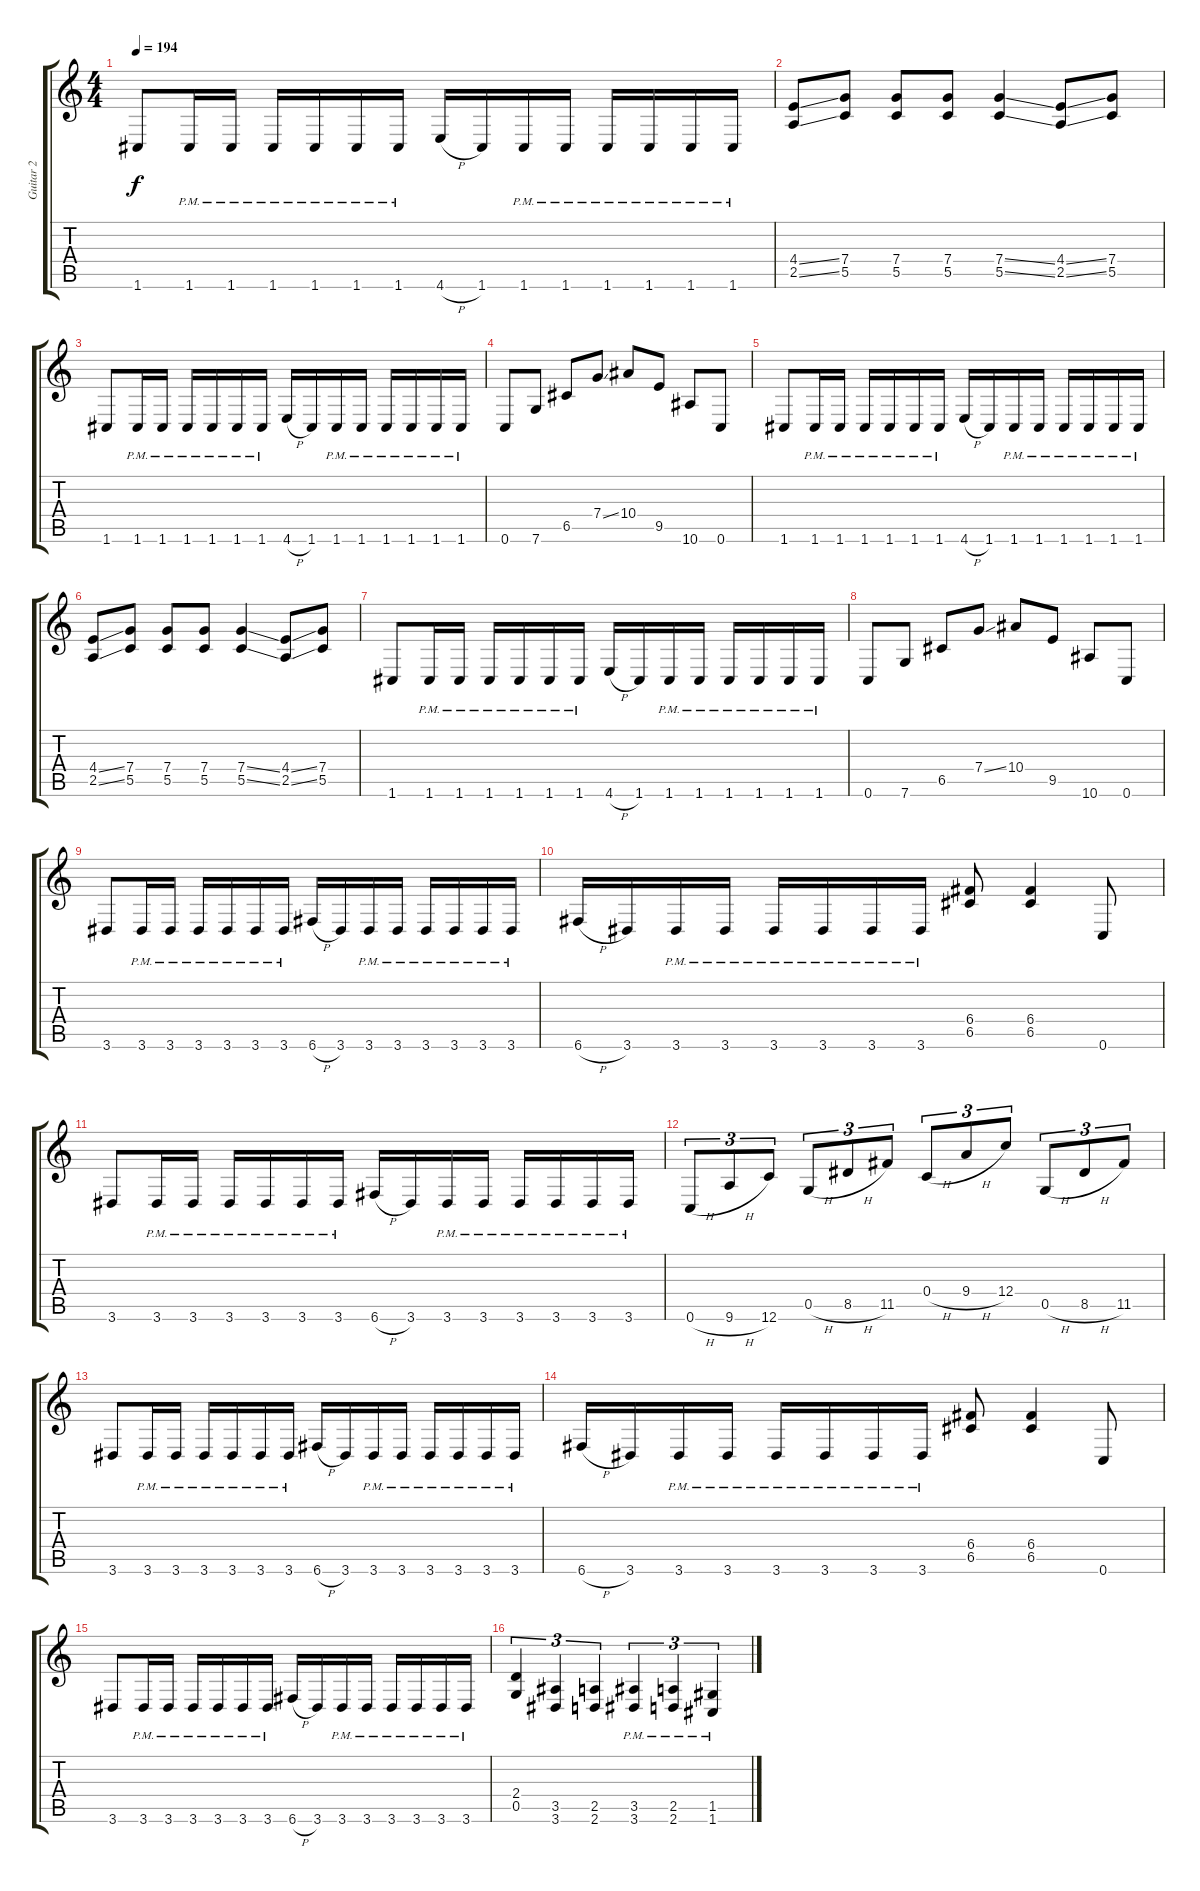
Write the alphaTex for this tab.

\track ("Guitar 2" "Guitar 2") {instrument distortionguitar}
\staff {score tabs}
\tuning (D4 A3 F3 C3 G2 C2) {hide}
\ts (4 4)
\tempo 194
\clef g2
\ks c
1.6.8{dy f} 1.6{pm}.16 1.6{pm}.16 1.6{pm}.16 1.6{pm}.16 1.6{pm}.16 1.6{pm}.16 4.6{h}.16 1.6.16 1.6{pm}.16 1.6{pm}.16 1.6{pm}.16 1.6{pm}.16 1.6{pm}.16 1.6{pm}.16 |
(4.4{ss} 2.5{ss}).8 (7.4 5.5).8 (7.4 5.5).8 (7.4 5.5).8 (7.4{ss} 5.5{ss}).4 (4.4{ss} 2.5{ss}).8 (7.4 5.5).8 |
1.6.8 1.6{pm}.16 1.6{pm}.16 1.6{pm}.16 1.6{pm}.16 1.6{pm}.16 1.6{pm}.16 4.6{h}.16 1.6.16 1.6{pm}.16 1.6{pm}.16 1.6{pm}.16 1.6{pm}.16 1.6{pm}.16 1.6{pm}.16 |
0.6.8 7.6.8 6.5.8 7.4{ss}.8 10.4.8 9.5.8 10.6.8 0.6.8 |
1.6.8 1.6{pm}.16 1.6{pm}.16 1.6{pm}.16 1.6{pm}.16 1.6{pm}.16 1.6{pm}.16 4.6{h}.16 1.6.16 1.6{pm}.16 1.6{pm}.16 1.6{pm}.16 1.6{pm}.16 1.6{pm}.16 1.6{pm}.16 |
(4.4{ss} 2.5{ss}).8 (7.4 5.5).8 (7.4 5.5).8 (7.4 5.5).8 (7.4{ss} 5.5{ss}).4 (4.4{ss} 2.5{ss}).8 (7.4 5.5).8 |
1.6.8 1.6{pm}.16 1.6{pm}.16 1.6{pm}.16 1.6{pm}.16 1.6{pm}.16 1.6{pm}.16 4.6{h}.16 1.6.16 1.6{pm}.16 1.6{pm}.16 1.6{pm}.16 1.6{pm}.16 1.6{pm}.16 1.6{pm}.16 |
0.6.8 7.6.8 6.5.8 7.4{ss}.8 10.4.8 9.5.8 10.6.8 0.6.8 |
3.6.8 3.6{pm}.16 3.6{pm}.16 3.6{pm}.16 3.6{pm}.16 3.6{pm}.16 3.6{pm}.16 6.6{h}.16 3.6.16 3.6{pm}.16 3.6{pm}.16 3.6{pm}.16 3.6{pm}.16 3.6{pm}.16 3.6{pm}.16 |
6.6{h}.16 3.6.16 3.6{pm}.16 3.6{pm}.16 3.6{pm}.16 3.6{pm}.16 3.6{pm}.16 3.6{pm}.16 (6.4 6.5).8 (6.4 6.5).4 0.6.8 |
3.6.8 3.6{pm}.16 3.6{pm}.16 3.6{pm}.16 3.6{pm}.16 3.6{pm}.16 3.6{pm}.16 6.6{h}.16 3.6.16 3.6{pm}.16 3.6{pm}.16 3.6{pm}.16 3.6{pm}.16 3.6{pm}.16 3.6{pm}.16 |
0.6{h}.8{tu (3 2)} 9.6{h}.8{tu (3 2)} 12.6.8{tu (3 2)} 0.5{h}.8{tu (3 2)} 8.5{h}.8{tu (3 2)} 11.5.8{tu (3 2)} 0.4{h}.8{tu (3 2)} 9.4{h}.8{tu (3 2)} 12.4.8{tu (3 2)} 0.5{h}.8{tu (3 2)} 8.5{h}.8{tu (3 2)} 11.5.8{tu (3 2)} |
3.6.8 3.6{pm}.16 3.6{pm}.16 3.6{pm}.16 3.6{pm}.16 3.6{pm}.16 3.6{pm}.16 6.6{h}.16 3.6.16 3.6{pm}.16 3.6{pm}.16 3.6{pm}.16 3.6{pm}.16 3.6{pm}.16 3.6{pm}.16 |
6.6{h}.16 3.6.16 3.6{pm}.16 3.6{pm}.16 3.6{pm}.16 3.6{pm}.16 3.6{pm}.16 3.6{pm}.16 (6.4 6.5).8 (6.4 6.5).4 0.6.8 |
3.6.8 3.6{pm}.16 3.6{pm}.16 3.6{pm}.16 3.6{pm}.16 3.6{pm}.16 3.6{pm}.16 6.6{h}.16 3.6.16 3.6{pm}.16 3.6{pm}.16 3.6{pm}.16 3.6{pm}.16 3.6{pm}.16 3.6{pm}.16 |
(2.4 0.5).4{tu (3 2)} (3.5 3.6).4{tu (3 2)} (2.5 2.6).4{tu (3 2)} (3.5{pm} 3.6{pm}).4{tu (3 2)} (2.5{pm} 2.6{pm}).4{tu (3 2)} (1.5{pm} 1.6{pm}).4{tu (3 2)}
